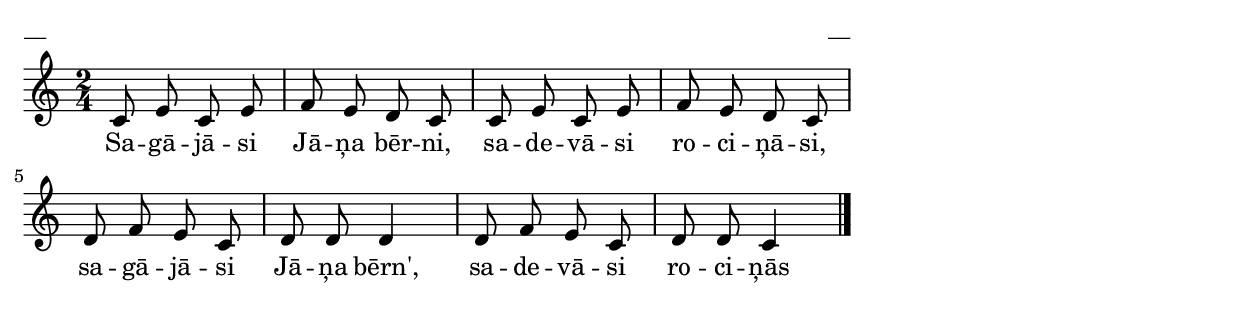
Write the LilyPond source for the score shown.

\version "2.13.16"
%\header {
%    title = "Sagājasi Jāņa bērni",AA lapas, Jāņi
%}
\paper {
line-width = 14\cm
left-margin = 0.4\cm
between-system-padding = 0.1\cm
between-system-space = 0.1\cm
}
\layout {
indent = #0
ragged-last = ##f
}

voiceA = \relative c' {
\clef "treble"
\key c \major
\time 2/4
c8 e c e |
f8 e d c |
c8 e c e |
f8 e d c |
d8 f e c |
d8 d d4 |
d8 f e c |
d8 d c4 |
\bar "|."
} 

lyricA = \lyricmode {
Sa -- gā -- jā -- si Jā -- ņa bēr -- ni,
sa -- de -- vā -- si ro -- ci -- ņā -- si,
sa -- gā -- jā -- si Jā -- ņa bērn',
sa -- de -- vā -- si ro -- ci -- ņās
} 

fullScore = <<
\new Staff {
<<
\new Voice = "voiceA" { \oneVoice \autoBeamOff \voiceA }
\lyricsto "voiceA" \new Lyrics \lyricA
>>
}
>>

\score {
\fullScore
\header { piece = "__" opus = "__" }
}
\markup { \with-color #(x11-color 'white) \sans \smaller "__" }
\score {
\unfoldRepeats
\fullScore
\midi {
\context { \Staff \remove "Staff_performer" }
\context { \Voice \consists "Staff_performer" }
}
}


